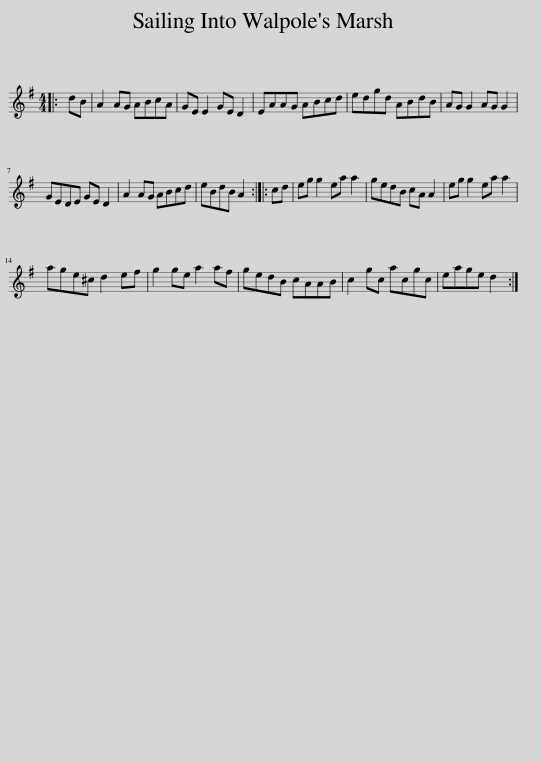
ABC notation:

X:1
L:1/8
M:4/4
I:linebreak $
K:G
V:1 treble
V:1
|: dB | A2 AG ABcA | GE E2 GE D2 | EAAG ABcd | edgd ABdB | %5
 AG G2 AG G2 |$ GEDE GE D2 | A2 AG ABcd | eBdB A2 :: cd | %10
 eg g2 ea a2 | gedB cA A2 | eg g2 ea a2 |$ age^c d2 ef | g2 ge a2 af | %15
 gedB cAAB | c2 gc acgc | eage d2 :| %18
